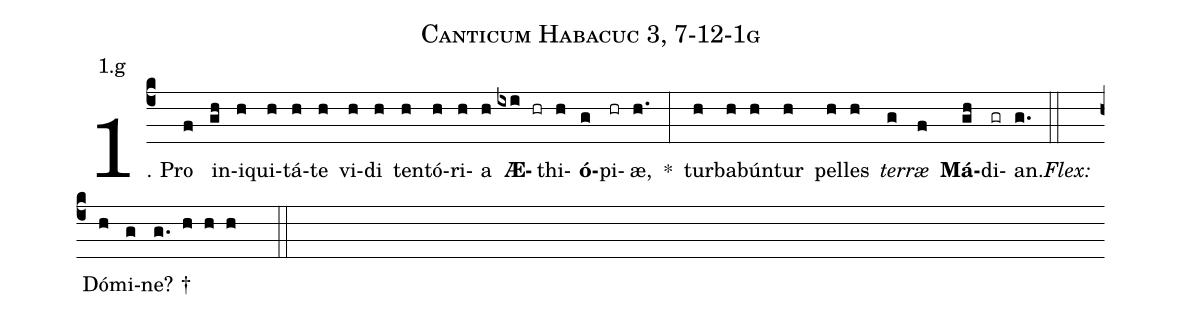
name: Canticum Habacuc 3, 7-12-1g;
annotation: 1.g;
%%
(c4)1. Pro(f) in(gh)i(h)qui(h)tá(h)te(h) vi(h)di(h) ten(h)tó(h)ri(h)a(h) <b>Æ</b>(ixi hr)thi(h)<b>ó</b>(g)pi(hr)æ,(h.) *(:) tur(h)ba(h)bún(h)tur(h) pel(h)les(h) <i>ter</i>(g)<i>ræ</i>(f) <b>Má</b>(gh)di(gr)an.(g.) (::)
<i>Flex:</i>()  Dó(h)mi(g)ne? †(g. h h h  ::)
